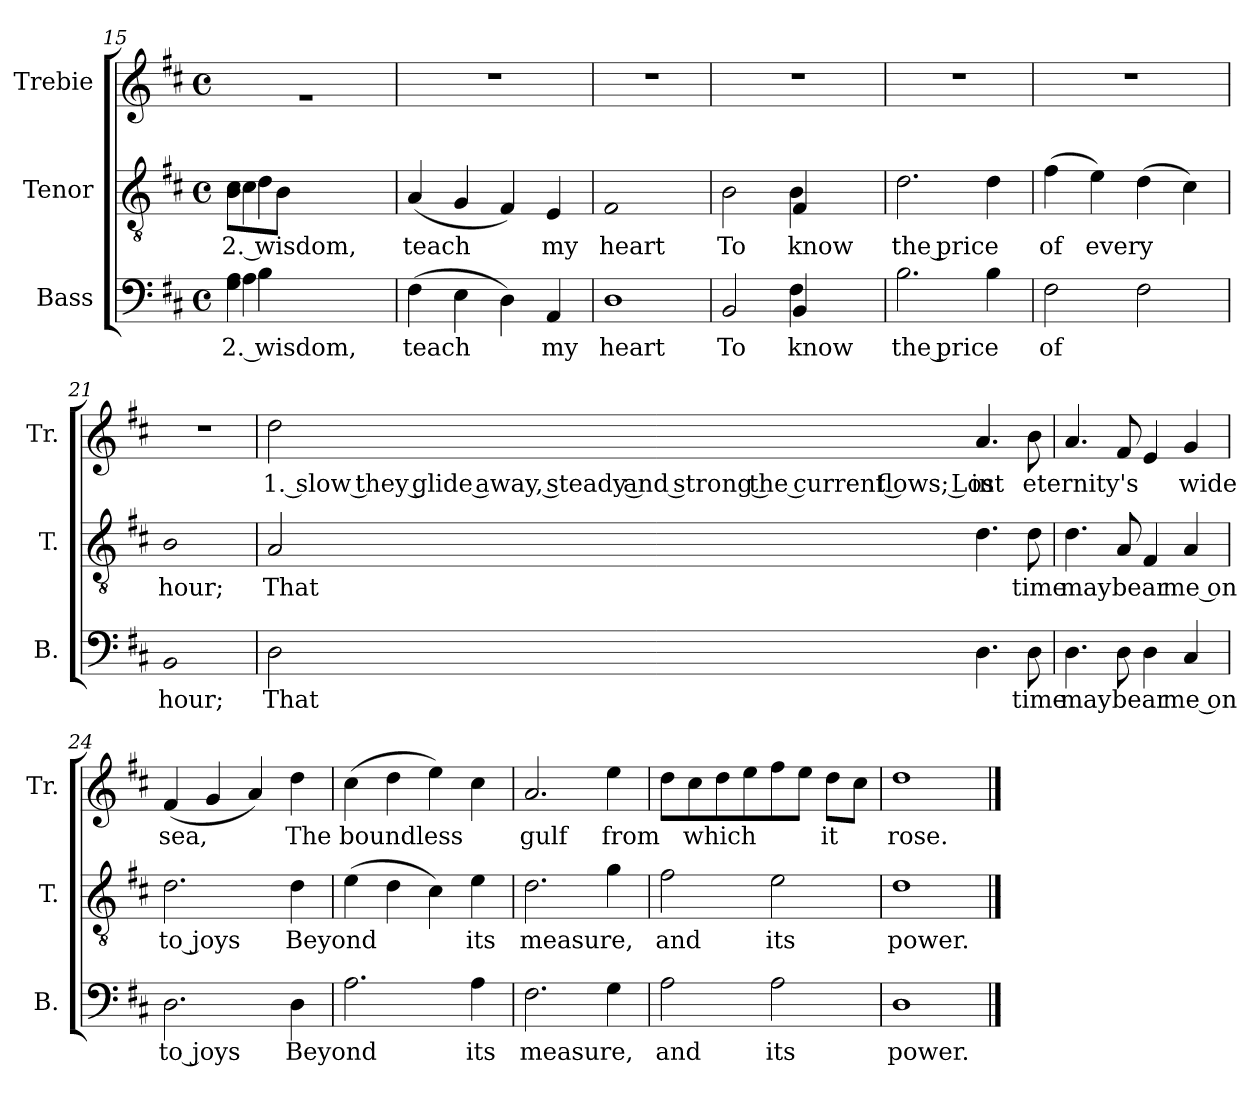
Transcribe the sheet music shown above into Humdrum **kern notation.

**kern	**text	**kern	**text	**kern	**text
*part3	*part3	*part2	*part2	*part1	*part1
*staff3	*staff3	*staff2	*staff2	*staff1	*staff1
*I"Bass	*	*I"Tenor	*	*I"Trebie	*
*I'B.	*	*I'T.	*	*I'Tr.	*
!!LO:LB:g=z
*clefF4	*	*clefGv2	*	*clefG2	*
*k[f#c#]	*	*k[f#c#]	*	*k[f#c#]	*
*D:	*	*D:	*	*D:	*
*M4/4	*	*M4/4	*	*M4/4	*
*met(c)	*	*met(c)	*	*met(c)	*
=15	=15	=15	=15	=15	=15
*^	*	*^	*	*	*
*	*^	*	*	*^	*	*	*
*	*	*	*	*	*	*^	*	*	*
!LO:N:head=solid	!	!LO:N:head=solid	!LO:LY:a:rj	!LO:N:head=solid	!LO:N:head=solid	!LO:N:head=solid	!LO:N:head=solid	!LO:LY:b:rj	!LO:N:vis=1	!
*	*	*^	*	*	*	*	*	*	*	*
(>4G\	4A\	4B\)	4A\	2. wisdom,	(>4B\	4c#\	4d\)	8c#\L	2. wisdom,	1ra	.
!	!	!	!	!	!	!	!	!LO:N:head=solid	!	!	!
.	.	.	.	.	.	.	.	8B\J	.	.	.
2.ryy	2.ryy	2.ryy	2.ryy	.	2.ryy	2.ryy	2.ryy	2.ryy	.	.	.
=16	=16	=16	=16	=16	=16	=16	=16	=16	=16	=16	=16
!LO:N:head=solid	!	!	!	!LO:LY:a	!	!	!	!	!LO:LY:b	!	!
*v	*v	*v	*v	*	*	*	*	*	*	*	*
*	*	*v	*v	*v	*v	*	*	*
(>4F#\	teach	(<4A/	teach	1r	.
!	!	!LO:N:head=solid	!	!	!
4E\	.	4G/	.	.	.
!LO:N:head=solid	!	!LO:N:head=solid	!	!	!
4D\)	.	4F#/)	.	.	.
!	!LO:LY:a	!	!LO:LY:b	!	!
4AA/	my	4E/	my	.	.
=17	=17	=17	=17	=17	=17
!	!LO:LY:a	!LO:N:head=open	!LO:LY:b	!	!
1D	heart	1F#	heart	1r	.
=18	=18	=18	=18	=18	=18
!LO:N:head=open	!LO:LY:a	!LO:N:head=open	!LO:LY:b	!LO:N:vis=1	!
*^	*	*^	*	*	*
2BB/	2ryy	To	2B\	2ryy	To	1r	.
!LO:N:head=solid	!LO:N:head=solid	!LO:LY:a	!LO:N:head=solid	!LO:N:head=solid	!LO:LY:b	!	!
4BB/	4F#\	know	4F#/	4B\	know	.	.
4ryy	4ryy	.	4ryy	4ryy	.	.	.
=19	=19	=19	=19	=19	=19	=19	=19
!LO:N:head=open	!	!LO:LY:a:rj	!	!	!LO:LY:b:rj	!	!
*v	*v	*	*	*	*	*	*
*	*	*v	*v	*	*	*
2.B\	the price	2.d\	the price	1r	.
!LO:N:head=solid	!	!LO:N:head=solid	!	!	!
4B\	.	4d\	.	.	.
=20	=20	=20	=20	=20	=20
!LO:N:head=open	!LO:LY:a:rj	!LO:N:head=solid	!LO:LY:b:rj	!	!
2F#\	of	(>4f#\	of	1r	.
!	!	!	!LO:LY:b	!	!
.	.	4e\)	every	.	.
!LO:N:head=open	!	!LO:N:head=solid	!	!	!
2F#\	.	(>4d\	.	.	.
!	!	!LO:N:head=solid	!	!	!
.	.	4c#\)	.	.	.
=21	=21	=21	=21	=21	=21
!LO:N:head=open	!LO:LY:a	!LO:N:head=open	!LO:LY:b	!	!
1BB	hour;	1B	hour;	1r	.
=22	=22	=22	=22	=22	=22
!	!LO:LY:a	!	!LO:LY:b	!	!LO:LY:b:rj
2D\	That	2A/	That	2dd\	1. slow they glide away, steady and strong the current flows; Lost
!LO:N:head=solid	!	!LO:N:head=solid	!	!	!LO:LY:b
4.D\	.	4.d\	.	4.a/	in
!LO:N:head=solid	!LO:LY:a	!LO:N:head=solid	!LO:LY:b	!LO:N:head=solid	!LO:LY:b
8D\	time	8d\	time	8b\	eternity's
=23	=23	=23	=23	=23	=23
!LO:N:head=solid	!LO:LY:a	!LO:N:head=solid	!LO:LY:b	!	!
4.D\	may	4.d\	may	4.a/	.
!LO:N:head=solid	!LO:LY:a	!	!LO:LY:b	!LO:N:head=solid	!
8D\	bear	8A/	bear	8f#/	.
!LO:N:head=solid	!	!LO:N:head=solid	!	!	!
4D\	.	4F#/	.	4e/	.
!LO:N:head=solid	!LO:LY:a:rj	!	!LO:LY:b:rj	!LO:N:head=solid	!LO:LY:b
4C#/	me on	4A/	me on	4g/	wide
=24	=24	=24	=24	=24	=24
!	!LO:LY:a	!	!LO:LY:b	!LO:N:head=solid	!LO:LY:b
2.D\	to joys	2.d\	to joys	(<4f#/	sea,
!	!	!	!	!LO:N:head=solid	!
.	.	.	.	4g/	.
.	.	.	.	4a/)	.
!LO:N:head=solid	!LO:LY:a	!LO:N:head=solid	!LO:LY:b	!LO:N:head=solid	!LO:LY:b
4D\	Beyond	4d\	Beyond	4dd\	The
=25	=25	=25	=25	=25	=25
!	!	!	!	!LO:N:head=solid	!LO:LY:b
2.A\	.	(>4e\	.	(>4cc#\	boundless
!	!	!LO:N:head=solid	!	!LO:N:head=solid	!
.	.	4d\	.	4dd\	.
!	!	!LO:N:head=solid	!	!	!
.	.	4c#\)	.	4ee\)	.
!	!LO:LY:a:rj	!	!LO:LY:b:rj	!LO:N:head=solid	!
4A\	its	4e\	its	4cc#\	.
=26	=26	=26	=26	=26	=26
!LO:N:head=open	!LO:LY:a	!	!LO:LY:b	!	!LO:LY:b
2.F#\	measure,	2.d\	measure,	2.a/	gulf
!LO:N:head=solid	!	!LO:N:head=solid	!	!	!LO:LY:b
4G\	.	4g\	.	4ee\	from
=27	=27	=27	=27	=27	=27
!	!LO:LY:a	!LO:N:head=open	!LO:LY:b	!LO:N:head=solid	!
2A\	and	2f#\	and	8dd\L	.
!	!	!	!	!LO:N:head=solid	!LO:LY:b
.	.	.	.	8cc#\	which
!	!	!	!	!LO:N:head=solid	!
.	.	.	.	8dd\	.
.	.	.	.	8ee\	.
!	!LO:LY:a	!	!LO:LY:b	!LO:N:head=solid	!
2A\	its	2e\	its	8ff#\	.
.	.	.	.	8ee\J	.
!	!	!	!	!LO:N:head=solid	!LO:LY:b
.	.	.	.	8dd\L	it
!	!	!	!	!LO:N:head=solid	!
.	.	.	.	8cc#\J	.
=28	=28	=28	=28	=28	=28
!	!LO:LY:a	!	!LO:LY:b	!	!LO:LY:b
1D	power.	1d	power.	1dd	rose.
==	==	==	==	==	==
*-	*-	*-	*-	*-	*-
